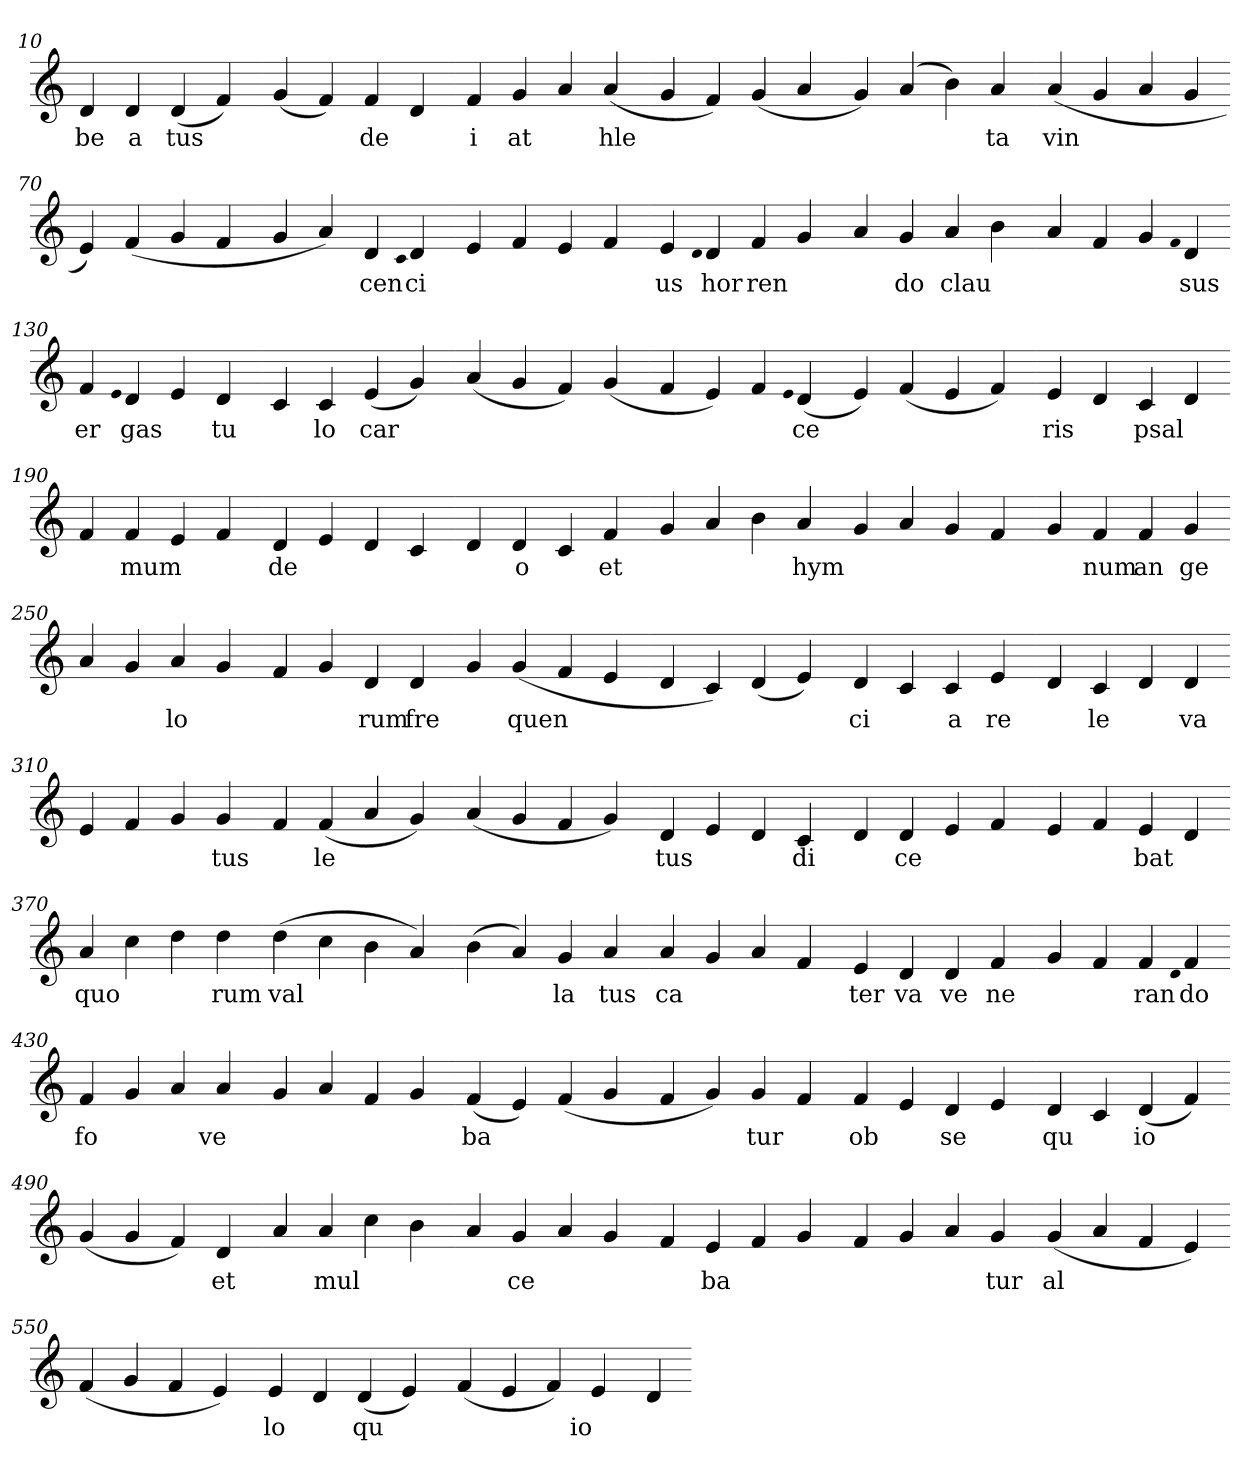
**kern	**text
*part1	*part1
*staff1	*staff1
*clefG2	*
=10.	=10.
4d	be
4d	a
(>4d	tus
4f)	.
=20.-	=20.-
(>4g	.
4f)	.
4f	de
4d	.
=30.-	=30.-
4f	i
4g	at
4a	.
(>4a	hle
=40.-	=40.-
4g	.
4f)	.
(>4g	.
4a	.
=50.-	=50.-
4g)	.
(>4a	.
4b)	.
4a	ta
=60.-	=60.-
(>4a	vin
4g	.
4a	.
4g	.
=70.-	=70.-
4e)	.
(>4f	.
4g	.
4f	.
=80.-	=80.-
4g	.
4a)	.
4d	cen
qqc	.
4d	ci
=90.-	=90.-
4e	.
4f	.
4e	.
4f	.
=100.-	=100.-
4e	us
qqd	.
4d	hor
4f	ren
4g	.
=110.-	=110.-
4a	.
4g	do
4a	clau
4b	.
=120.-	=120.-
4a	.
4f	.
4g	.
qqf	.
4d	sus
=130.-	=130.-
4f	er
qqe	.
4d	gas
4e	.
4d	tu
=140.-	=140.-
4c	.
4c	lo
(>4e	car
4g)	.
=150.-	=150.-
(>4a	.
4g	.
4f)	.
(>4g	.
=160.-	=160.-
4f	.
4e)	.
(>4f	.
qqe	.
(>4d	ce
=170.-	=170.-
4e)	.
(>4f	.
4e	.
4f)	.
=180.-	=180.-
4e	ris
4d	.
4c	psal
4d	.
=190.-	=190.-
4f	.
4f	mum
4e	.
4f	.
=200.-	=200.-
4d	de
4e	.
4d	.
4c	.
=210.-	=210.-
4d	.
4d	o
4c	.
4f	et
=220.-	=220.-
4g	.
4a	.
4b	.
4a	hym
=230.-	=230.-
4g	.
4a	.
4g	.
4f	.
=240.-	=240.-
4g	.
4f	num
4f	an
4g	ge
=250.-	=250.-
4a	.
4g	.
4a	lo
4g	.
=260.-	=260.-
4f	.
4g	.
4d	rum
4d	fre
=270.-	=270.-
4g	.
(>4g	quen
4f	.
4e	.
=280.-	=280.-
4d	.
4c)	.
(>4d	.
4e)	.
=290.-	=290.-
4d	ci
4c	.
4c	a
4e	re
=300.-	=300.-
4d	.
4c	le
4d	.
4d	va
=310.-	=310.-
4e	.
4f	.
4g	.
4g	tus
=320.-	=320.-
4f	.
(>4f	le
4a	.
4g)	.
=330.-	=330.-
(>4a	.
4g	.
4f	.
4g)	.
=340.-	=340.-
4d	tus
4e	.
4d	.
4c	di
=350.-	=350.-
4d	.
4d	ce
4e	.
4f	.
=360.-	=360.-
4e	.
4f	.
4e	bat
4d	.
=370.-	=370.-
4a	quo
4cc	.
4dd	.
4dd	rum
=380.-	=380.-
(>4dd	val
4cc	.
4b	.
4a)	.
=390.-	=390.-
(>4b	.
4a)	.
4g	la
4a	tus
=400.-	=400.-
4a	ca
4g	.
4a	.
4f	.
=410.-	=410.-
4e	ter
4d	va
4d	ve
4f	ne
=420.-	=420.-
4g	.
4f	.
4f	ran
qqd	.
4f	do
=430.-	=430.-
4f	fo
4g	.
4a	.
4a	ve
=440.-	=440.-
4g	.
4a	.
4f	.
4g	.
=450.-	=450.-
(>4f	ba
4e)	.
(>4f	.
4g	.
=460.-	=460.-
4f	.
4g)	.
4g	tur
4f	.
=470.-	=470.-
4f	ob
4e	.
4d	se
4e	.
=480.-	=480.-
4d	qu
4c	.
(>4d	io
4f)	.
=490.-	=490.-
(>4g	.
4g	.
4f)	.
4d	et
=500.-	=500.-
4a	.
4a	mul
4cc	.
4b	.
=510.-	=510.-
4a	.
4g	ce
4a	.
4g	.
=520.-	=520.-
4f	.
4e	ba
4f	.
4g	.
=530.-	=530.-
4f	.
4g	.
4a	.
4g	tur
=540.-	=540.-
(>4g	al
4a	.
4f	.
4e)	.
=550.-	=550.-
(>4f	.
4g	.
4f	.
4e)	.
=560.-	=560.-
4e	lo
4d	.
(>4d	qu
4e)	.
=570.-	=570.-
(>4f	.
4e	.
4f)	.
4e	io
=580.-	=580.-
4d	.
=-	=-
*-	*-
